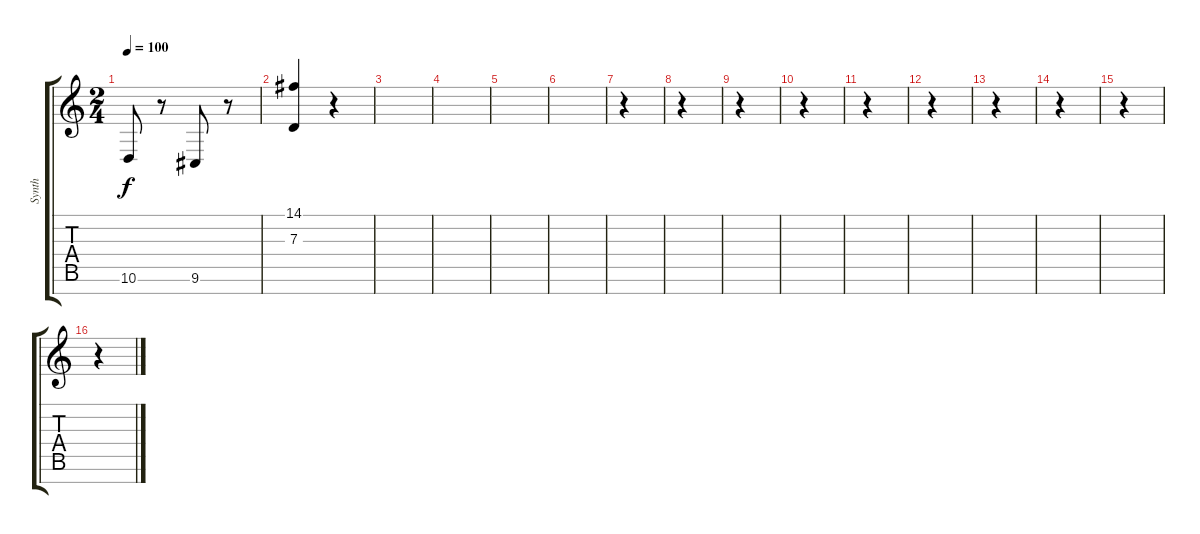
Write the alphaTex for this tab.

\track ("Synth" "Synth") {instrument musicbox}
\staff {score tabs}
\tuning (E4 B3 G3 D3 A2 E2 B1) {hide}
\ts (2 4)
\tempo 100
\clef g2
\ks c
10.6.8{dy f} r.8 9.6.8 r.8 |
(14.1 7.3).4 r.4 |
|
|
|
|
r.4 |
r.4 |
r.4 |
r.4 |
r.4 |
r.4 |
r.4 |
r.4 |
r.4 |
r.4
